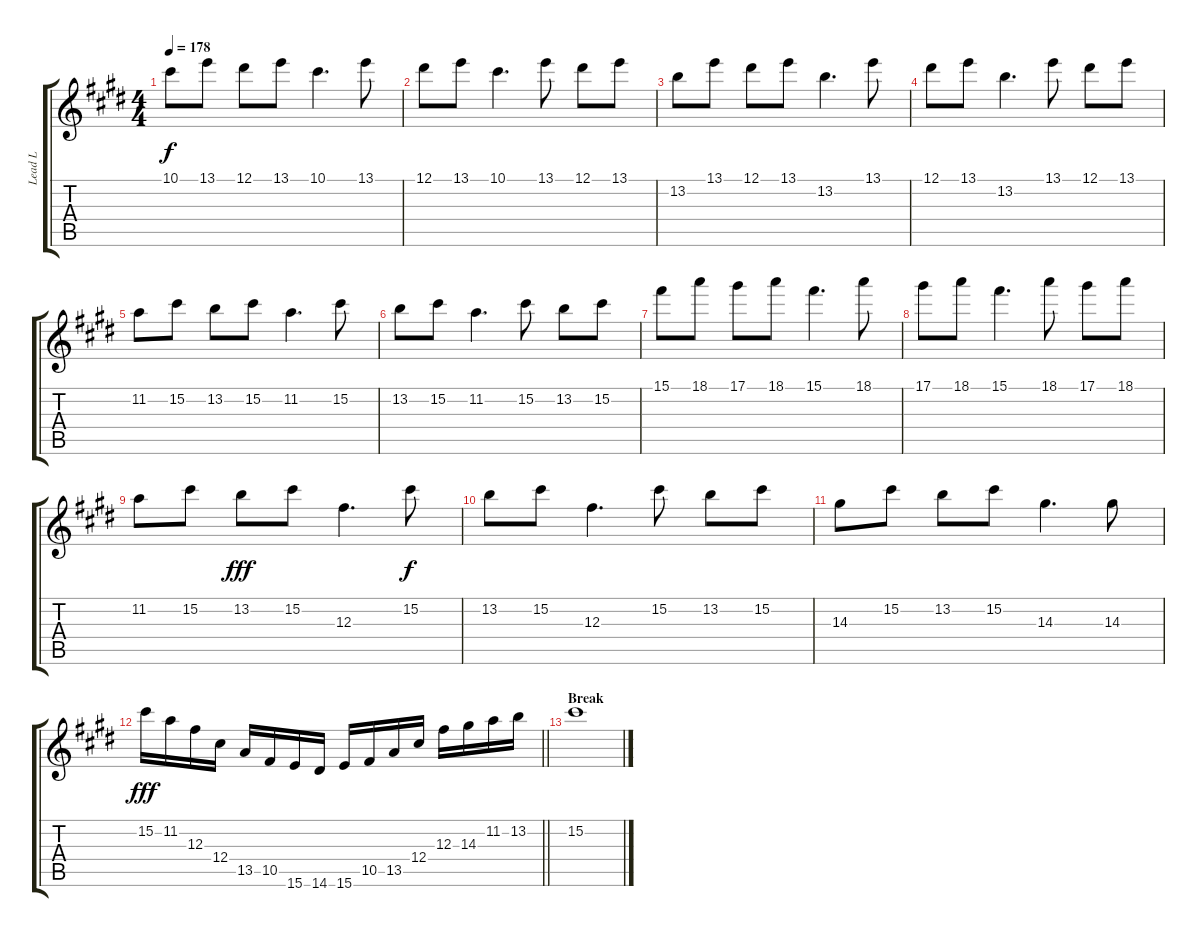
\track ("Lead L" "Lead L") {instrument distortionguitar}
\staff {score tabs}
\tuning (Eb4 Bb3 Gb3 Db3 Ab2 Db2) {hide}
\ts (4 4)
\tempo 178
\clef g2
\ks e
10.1.8{dy f} 13.1.8 12.1.8 13.1.8 10.1.4{d} 13.1.8 |
12.1.8 13.1.8 10.1.4{d} 13.1.8 12.1.8 13.1.8 |
13.2.8 13.1.8 12.1.8 13.1.8 13.2.4{d} 13.1.8 |
12.1.8 13.1.8 13.2.4{d} 13.1.8 12.1.8 13.1.8 |
11.2.8 15.2.8 13.2.8 15.2.8 11.2.4{d} 15.2.8 |
13.2.8 15.2.8 11.2.4{d} 15.2.8 13.2.8 15.2.8 |
15.1.8 18.1.8 17.1.8 18.1.8 15.1.4{d} 18.1.8 |
17.1.8 18.1.8 15.1.4{d} 18.1.8 17.1.8 18.1.8 |
11.2.8 15.2.8 13.2.8{dy fff} 15.2.8 12.3.4{d} 15.2.8{dy f} |
13.2.8 15.2.8 12.3.4{d} 15.2.8 13.2.8 15.2.8 |
14.3.8 15.2.8 13.2.8 15.2.8 14.3.4{d} 14.3.8 |
\barLineRight lightlight
15.2.16{dy fff} 11.2.16 12.3.16 12.4.16 13.5.16 10.5.16 15.6.16 14.6.16 15.6.16 10.5.16 13.5.16 12.4.16 12.3.16 14.3.16 11.2.16 13.2.16 |
\section ("" "Break")
15.2.1
